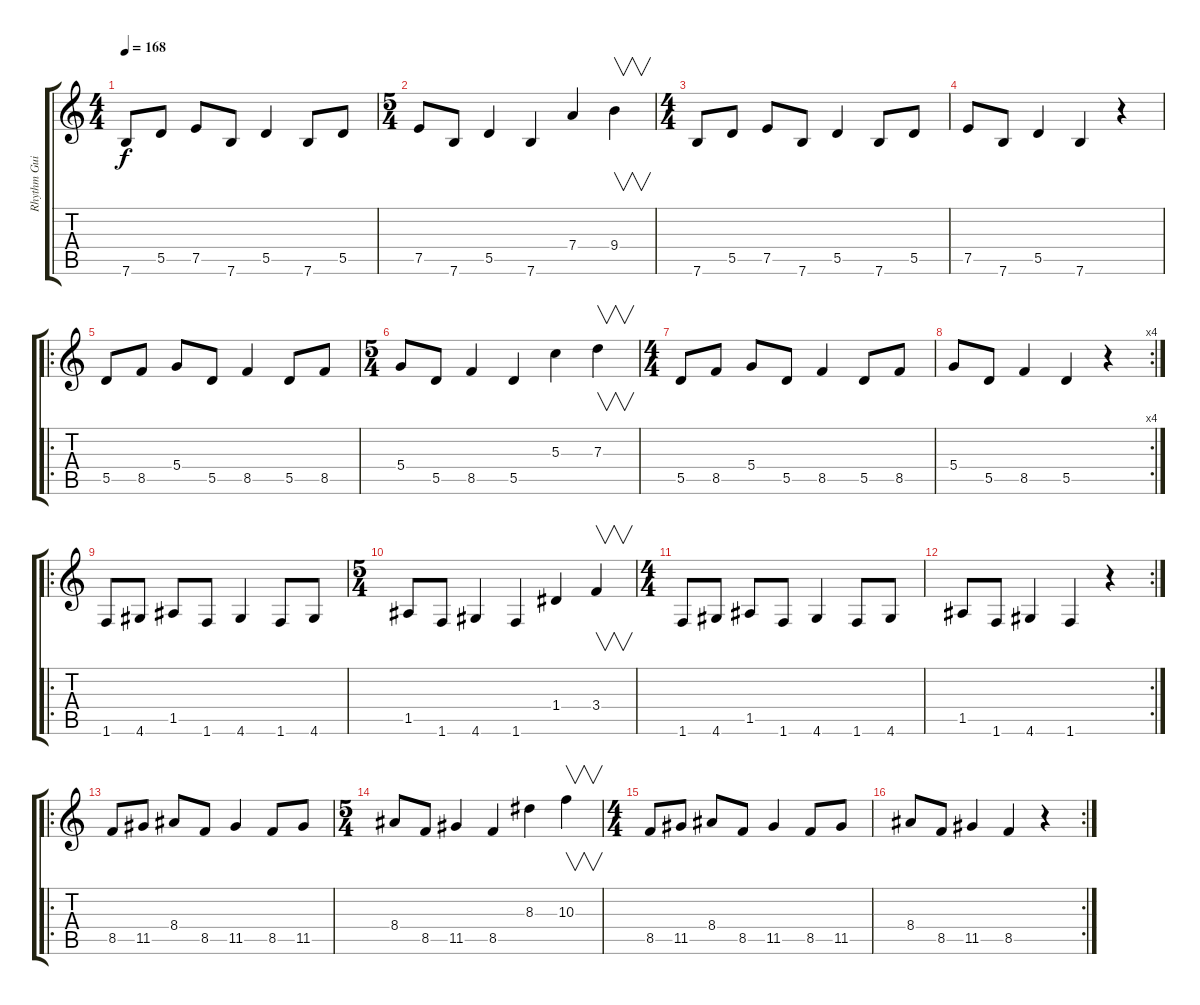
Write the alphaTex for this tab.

\track ("Rhythm Guitar" "Rhythm Gui") {instrument distortionguitar}
\staff {score tabs}
\tuning (E4 B3 G3 D3 A2 E2) {hide}
\ts (4 4)
\tempo 168
\clef g2
\ks c
7.6.8{dy f} 5.5.8 7.5.8 7.6.8 5.5.4 7.6.8 5.5.8 |
\ts (5 4)
7.5.8 7.6.8 5.5.4 7.6.4 7.4.4 9.4.4{v} |
\ts (4 4)
7.6.8 5.5.8 7.5.8 7.6.8 5.5.4 7.6.8 5.5.8 |
7.5.8 7.6.8 5.5.4 7.6.4 r.4 |
\ro
5.5.8 8.5.8 5.4.8 5.5.8 8.5.4 5.5.8 8.5.8 |
\ts (5 4)
5.4.8 5.5.8 8.5.4 5.5.4 5.3.4 7.3.4{v} |
\ts (4 4)
5.5.8 8.5.8 5.4.8 5.5.8 8.5.4 5.5.8 8.5.8 |
\rc 4
5.4.8 5.5.8 8.5.4 5.5.4 r.4 |
\ro
1.6.8 4.6.8 1.5.8 1.6.8 4.6.4 1.6.8 4.6.8 |
\ts (5 4)
1.5.8 1.6.8 4.6.4 1.6.4 1.4.4 3.4.4{v} |
\ts (4 4)
1.6.8 4.6.8 1.5.8 1.6.8 4.6.4 1.6.8 4.6.8 |
\rc 2
1.5.8 1.6.8 4.6.4 1.6.4 r.4 |
\ro
8.5.8 11.5.8 8.4.8 8.5.8 11.5.4 8.5.8 11.5.8 |
\ts (5 4)
8.4.8 8.5.8 11.5.4 8.5.4 8.3.4 10.3.4{v} |
\ts (4 4)
8.5.8 11.5.8 8.4.8 8.5.8 11.5.4 8.5.8 11.5.8 |
\rc 2
8.4.8 8.5.8 11.5.4 8.5.4 r.4
